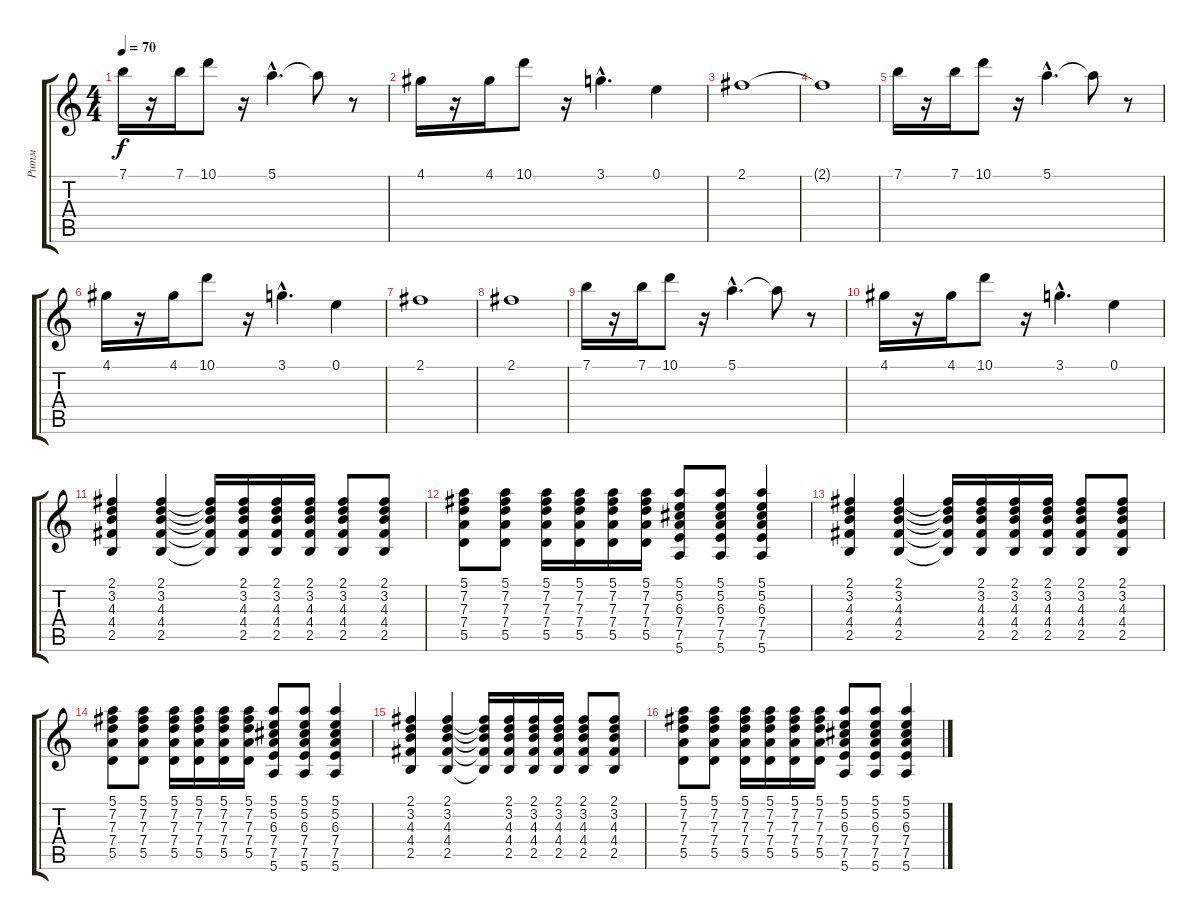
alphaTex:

\track ("Ритм" "Ритм") {instrument distortionguitar}
\staff {score tabs}
\tuning (E4 B3 G3 D3 A2 E2) {hide}
\ts (4 4)
\tempo 70
\clef g2
\ks c
7.1.16{dy f} r.16 7.1.16 10.1.8 r.16 5.1{hac}.4{d} 5.1{t}.8 r.8 |
4.1.16 r.16 4.1.16 10.1.8 r.16 3.1{hac}.4{d} 0.1.4 |
2.1.1 |
2.1{t}.1 |
7.1.16 r.16 7.1.16 10.1.8 r.16 5.1{hac}.4{d} 5.1{t}.8 r.8 |
4.1.16 r.16 4.1.16 10.1.8 r.16 3.1{hac}.4{d} 0.1.4 |
2.1.1 |
2.1.1 |
7.1.16 r.16 7.1.16 10.1.8 r.16 5.1{hac}.4{d} 5.1{t}.8 r.8 |
4.1.16 r.16 4.1.16 10.1.8 r.16 3.1{hac}.4{d} 0.1.4 |
(2.1 3.2 4.3 4.4 2.5).4 (2.1 3.2 4.3 4.4 2.5).4 (2.1{t} 3.2{t} 4.3{t} 4.4{t} 2.5{t}).16 (2.1 3.2 4.3 4.4 2.5).16 (2.1 3.2 4.3 4.4 2.5).16 (2.1 3.2 4.3 4.4 2.5).16 (2.1 3.2 4.3 4.4 2.5).8 (2.1 3.2 4.3 4.4 2.5).8 |
(5.1 7.2 7.3 7.4 5.5).8 (5.1 7.2 7.3 7.4 5.5).8 (5.1 7.2 7.3 7.4 5.5).16 (5.1 7.2 7.3 7.4 5.5).16 (5.1 7.2 7.3 7.4 5.5).16 (5.1 7.2 7.3 7.4 5.5).16 (5.1 5.2 6.3 7.4 7.5 5.6).8 (5.1 5.2 6.3 7.4 7.5 5.6).8 (5.1 5.2 6.3 7.4 7.5 5.6).4 |
(2.1 3.2 4.3 4.4 2.5).4 (2.1 3.2 4.3 4.4 2.5).4 (2.1{t} 3.2{t} 4.3{t} 4.4{t} 2.5{t}).16 (2.1 3.2 4.3 4.4 2.5).16 (2.1 3.2 4.3 4.4 2.5).16 (2.1 3.2 4.3 4.4 2.5).16 (2.1 3.2 4.3 4.4 2.5).8 (2.1 3.2 4.3 4.4 2.5).8 |
(5.1 7.2 7.3 7.4 5.5).8 (5.1 7.2 7.3 7.4 5.5).8 (5.1 7.2 7.3 7.4 5.5).16 (5.1 7.2 7.3 7.4 5.5).16 (5.1 7.2 7.3 7.4 5.5).16 (5.1 7.2 7.3 7.4 5.5).16 (5.1 5.2 6.3 7.4 7.5 5.6).8 (5.1 5.2 6.3 7.4 7.5 5.6).8 (5.1 5.2 6.3 7.4 7.5 5.6).4 |
(2.1 3.2 4.3 4.4 2.5).4 (2.1 3.2 4.3 4.4 2.5).4 (2.1{t} 3.2{t} 4.3{t} 4.4{t} 2.5{t}).16 (2.1 3.2 4.3 4.4 2.5).16 (2.1 3.2 4.3 4.4 2.5).16 (2.1 3.2 4.3 4.4 2.5).16 (2.1 3.2 4.3 4.4 2.5).8 (2.1 3.2 4.3 4.4 2.5).8 |
(5.1 7.2 7.3 7.4 5.5).8 (5.1 7.2 7.3 7.4 5.5).8 (5.1 7.2 7.3 7.4 5.5).16 (5.1 7.2 7.3 7.4 5.5).16 (5.1 7.2 7.3 7.4 5.5).16 (5.1 7.2 7.3 7.4 5.5).16 (5.1 5.2 6.3 7.4 7.5 5.6).8 (5.1 5.2 6.3 7.4 7.5 5.6).8 (5.1 5.2 6.3 7.4 7.5 5.6).4
